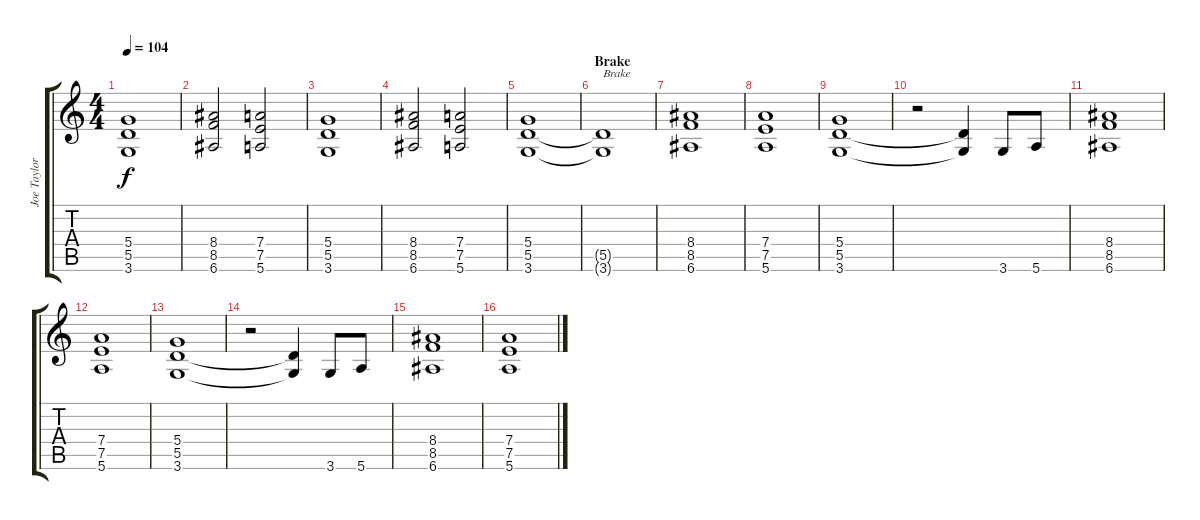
\track ("Joe Taylor" "Joe Taylor") {instrument distortionguitar}
\staff {score tabs}
\tuning (E4 B3 G3 D3 A2 E2) {hide}
\ts (4 4)
\tempo 104
\clef g2
\ks c
(5.4 5.5 3.6).1{dy f} |
(8.4 8.5 6.6).2 (7.4 7.5 5.6).2 |
(5.4 5.5 3.6).1 |
(8.4 8.5 6.6).2 (7.4 7.5 5.6).2 |
(5.4 5.5 3.6).1 |
\section ("" "Brake")
(5.5{t} 3.6{t}).1{txt "Brake"} |
(8.4 8.5 6.6).1 |
(7.4 7.5 5.6).1 |
(5.4 5.5 3.6).1 |
r.2 (5.5{t} 3.6{t}).4 3.6.8 5.6.8 |
(8.4 8.5 6.6).1 |
(7.4 7.5 5.6).1 |
(5.4 5.5 3.6).1 |
r.2 (5.5{t} 3.6{t}).4 3.6.8 5.6.8 |
(8.4 8.5 6.6).1 |
(7.4 7.5 5.6).1
